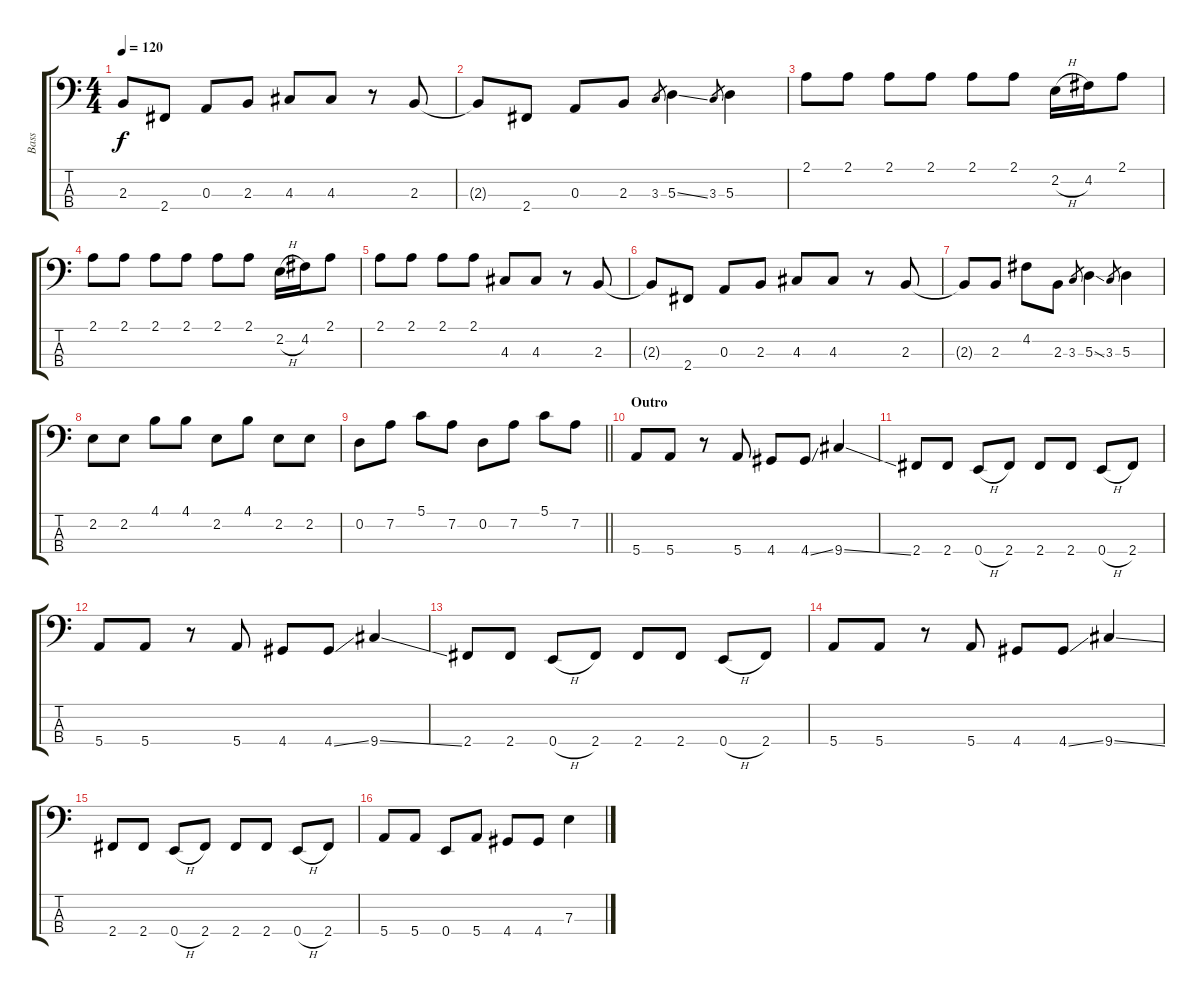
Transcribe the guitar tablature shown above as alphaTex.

\track ("Bass" "Bass") {instrument electricbassfinger}
\staff {score tabs}
\tuning (G2 D2 A1 E1) {hide}
\ts (4 4)
\tempo 120
\clef f4
\ks c
2.3{t}.8{dy f} 2.4.8 0.3.8 2.3.8 4.3.8 4.3.8 r.8 2.3.8 |
2.3{t}.8 2.4.8 0.3.8 2.3.8 3.3.8{gr} 5.3{ss}.4 3.3.8{gr} 5.3.4 |
2.1.8 2.1.8 2.1.8 2.1.8 2.1.8 2.1.8 2.2{h}.16 4.2.16 2.1.8 |
2.1.8 2.1.8 2.1.8 2.1.8 2.1.8 2.1.8 2.2{h}.16 4.2.16 2.1.8 |
2.1.8 2.1.8 2.1.8 2.1.8 4.3.8 4.3.8 r.8 2.3.8 |
2.3{t}.8 2.4.8 0.3.8 2.3.8 4.3.8 4.3.8 r.8 2.3.8 |
2.3{t}.8 2.3.8 4.2.8 2.3.8 3.3.8{gr} 5.3{ss}.4 3.3.8{gr} 5.3.4 |
2.2.8 2.2.8 4.1.8 4.1.8 2.2.8 4.1.8 2.2.8 2.2.8 |
\barLineRight lightlight
0.2.8 7.2.8 5.1.8 7.2.8 0.2.8 7.2.8 5.1.8 7.2.8 |
\section ("" "Outro")
5.4.8 5.4.8 r.8 5.4.8 4.4.8 4.4{ss}.8 9.4{ss}.4 |
2.4.8 2.4.8 0.4{h}.8 2.4.8 2.4.8 2.4.8 0.4{h}.8 2.4.8 |
5.4.8 5.4.8 r.8 5.4.8 4.4.8 4.4{ss}.8 9.4{ss}.4 |
2.4.8 2.4.8 0.4{h}.8 2.4.8 2.4.8 2.4.8 0.4{h}.8 2.4.8 |
5.4.8 5.4.8 r.8 5.4.8 4.4.8 4.4{ss}.8 9.4{ss}.4 |
2.4.8 2.4.8 0.4{h}.8 2.4.8 2.4.8 2.4.8 0.4{h}.8 2.4.8 |
5.4.8 5.4.8 0.4.8 5.4.8 4.4.8 4.4{ss}.8 7.3.4
